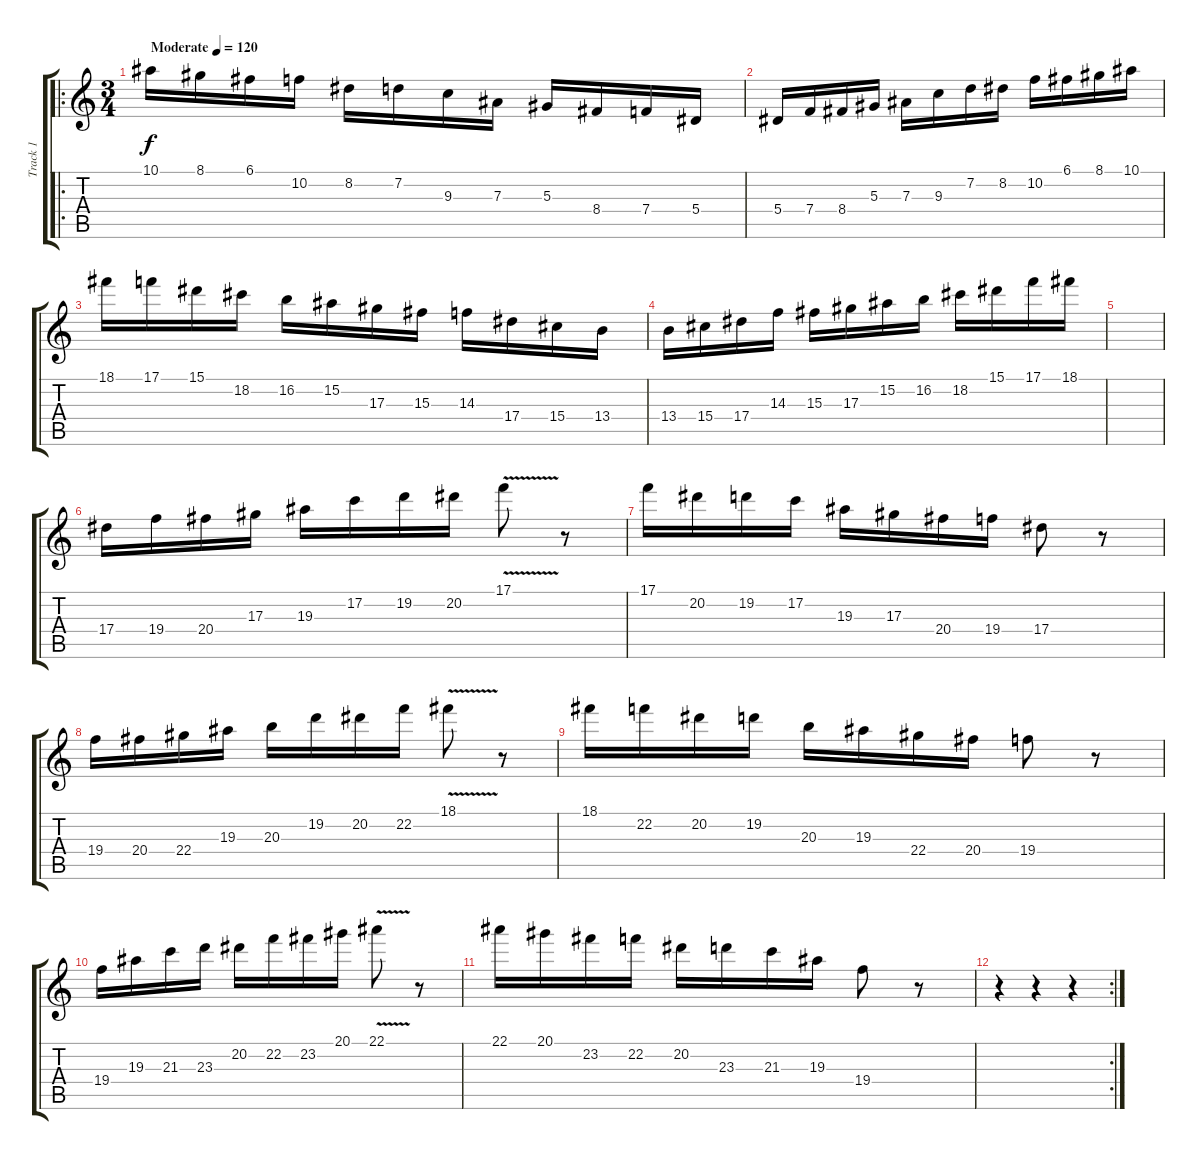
\track ("Track 1" "Track 1") {instrument distortionguitar}
\staff {score tabs}
\tuning (C4 G3 Eb3 Bb2 F2 C2) {hide}
\ro
\ts (3 4)
\tempo (120 "Moderate")
\clef g2
\ks c
10.1.16{dy f instrument distortionguitar} 8.1.16 6.1.16 10.2.16 8.2.16 7.2.16 9.3.16 7.3.16 5.3.16 8.4.16 7.4.16 5.4.16 |
5.4.16 7.4.16 8.4.16 5.3.16 7.3.16 9.3.16 7.2.16 8.2.16 10.2.16 6.1.16 8.1.16 10.1.16 |
18.1.16 17.1.16 15.1.16 18.2.16 16.2.16 15.2.16 17.3.16 15.3.16 14.3.16 17.4.16 15.4.16 13.4.16 |
13.4.16 15.4.16 17.4.16 14.3.16 15.3.16 17.3.16 15.2.16 16.2.16 18.2.16 15.1.16 17.1.16 18.1.16 |
|
17.4.16 19.4.16 20.4.16 17.3.16 19.3.16 17.2.16 19.2.16 20.2.16 17.1{v}.8 r.8 |
17.1.16 20.2.16 19.2.16 17.2.16 19.3.16 17.3.16 20.4.16 19.4.16 17.4.8 r.8 |
19.4.16 20.4.16 22.4.16 19.3.16 20.3.16 19.2.16 20.2.16 22.2.16 18.1{v}.8 r.8 |
18.1.16 22.2.16 20.2.16 19.2.16 20.3.16 19.3.16 22.4.16 20.4.16 19.4.8 r.8 |
19.4.16 19.3.16 21.3.16 23.3.16 20.2.16 22.2.16 23.2.16 20.1.16 22.1{v}.8 r.8 |
22.1.16 20.1.16 23.2.16 22.2.16 20.2.16 23.3.16 21.3.16 19.3.16 19.4.8 r.8 |
\rc 2
r.4 r.4 r.4
